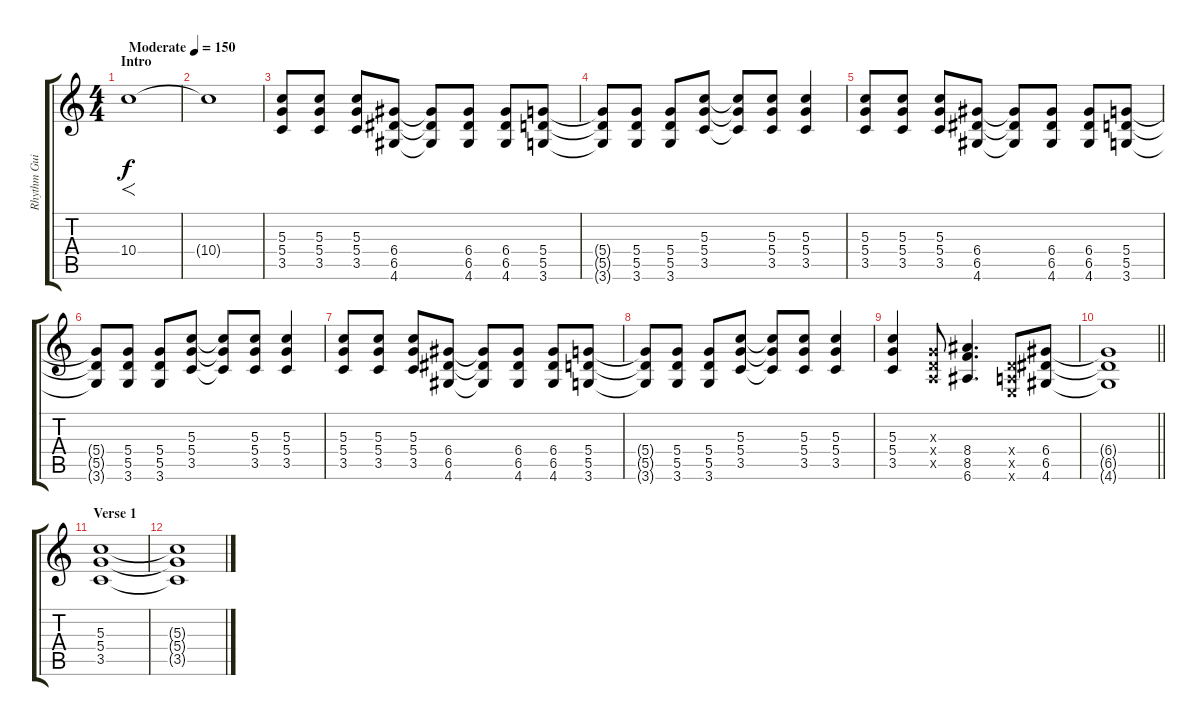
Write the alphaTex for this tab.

\track ("Rhythm Guitar" "Rhythm Gui") {instrument distortionguitar}
\staff {score tabs}
\tuning (E4 B3 G3 D3 A2 E2) {hide}
\ts (4 4)
\section ("" "Intro")
\tempo (150 "Moderate")
\clef g2
\ks c
10.4.1{f dy f instrument distortionguitar} |
10.4{t}.1 |
(5.3 5.4 3.5).8 (5.3 5.4 3.5).8 (5.3 5.4 3.5).8 (6.4 6.5 4.6).8 (6.4{t} 6.5{t} 4.6{t}).8 (6.4 6.5 4.6).8 (6.4 6.5 4.6).8 (5.4 5.5 3.6).8 |
(5.4{t} 5.5{t} 3.6{t}).8 (5.4 5.5 3.6).8 (5.4 5.5 3.6).8 (5.3 5.4 3.5).8 (5.3{t} 5.4{t} 3.5{t}).8 (5.3 5.4 3.5).8 (5.3 5.4 3.5).4 |
(5.3 5.4 3.5).8 (5.3 5.4 3.5).8 (5.3 5.4 3.5).8 (6.4 6.5 4.6).8 (6.4{t} 6.5{t} 4.6{t}).8 (6.4 6.5 4.6).8 (6.4 6.5 4.6).8 (5.4 5.5 3.6).8 |
(5.4{t} 5.5{t} 3.6{t}).8 (5.4 5.5 3.6).8 (5.4 5.5 3.6).8 (5.3 5.4 3.5).8 (5.3{t} 5.4{t} 3.5{t}).8 (5.3 5.4 3.5).8 (5.3 5.4 3.5).4 |
(5.3 5.4 3.5).8 (5.3 5.4 3.5).8 (5.3 5.4 3.5).8 (6.4 6.5 4.6).8 (6.4{t} 6.5{t} 4.6{t}).8 (6.4 6.5 4.6).8 (6.4 6.5 4.6).8 (5.4 5.5 3.6).8 |
(5.4{t} 5.5{t} 3.6{t}).8 (5.4 5.5 3.6).8 (5.4 5.5 3.6).8 (5.3 5.4 3.5).8 (5.3{t} 5.4{t} 3.5{t}).8 (5.3 5.4 3.5).8 (5.3 5.4 3.5).4 |
(5.3 5.4 3.5).4 (0.3{x} 0.4{x} 0.5{x}).8 (8.4 8.5 6.6).4{d} (0.4{x} 0.5{x} 0.6{x}).8 (6.4 6.5 4.6).8 |
\barLineRight lightlight
(6.4{t} 6.5{t} 4.6{t}).1 |
\section ("" "Verse 1")
(5.3 5.4 3.5).1{volume 0} |
(5.3{t} 5.4{t} 3.5{t}).1
